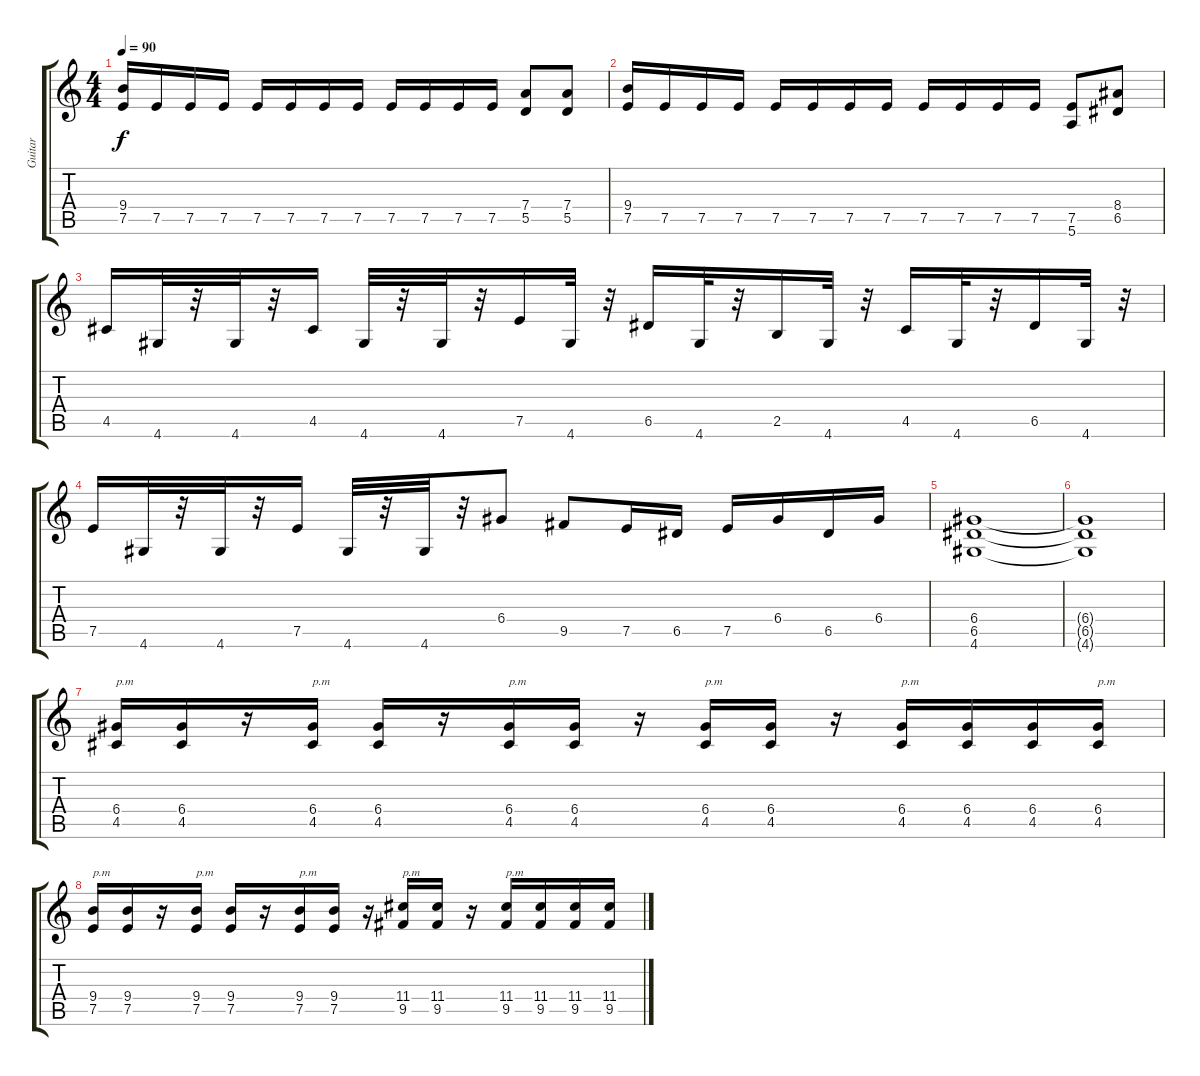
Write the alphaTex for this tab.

\track ("Guitar" "Guitar") {instrument distortionguitar}
\staff {score tabs}
\tuning (E4 B3 G3 D3 A2 E2) {hide}
\ts (4 4)
\tempo 90
\clef g2
\ks c
(9.4 7.5).16{dy f} 7.5.16 7.5.16 7.5.16 7.5.16 7.5.16 7.5.16 7.5.16 7.5.16 7.5.16 7.5.16 7.5.16 (7.4 5.5).8 (7.4 5.5).8 |
(9.4 7.5).16 7.5.16 7.5.16 7.5.16 7.5.16 7.5.16 7.5.16 7.5.16 7.5.16 7.5.16 7.5.16 7.5.16 (7.5 5.6).8 (8.4 6.5).8 |
4.5.16 4.6.32 r.32 4.6.32 r.32 4.5.16 4.6.32 r.32 4.6.32 r.32 7.5.16 4.6.32 r.32 6.5.16 4.6.32 r.32 2.5.16 4.6.32 r.32 4.5.16 4.6.32 r.32 6.5.16 4.6.32 r.32 |
7.5.16 4.6.32 r.32 4.6.32 r.32 7.5.16 4.6.32 r.32 4.6.32 r.32 6.4.8 9.5.8 7.5.16 6.5.16 7.5.16 6.4.16 6.5.16 6.4.16 |
(6.4 6.5 4.6).1 |
(6.4{t} 6.5{t} 4.6{t}).1 |
(6.4 4.5).16{txt "p.m"} (6.4 4.5).16 r.16 (6.4 4.5).16{txt "p.m"} (6.4 4.5).16 r.16 (6.4 4.5).16{txt "p.m"} (6.4 4.5).16 r.16 (6.4 4.5).16{txt "p.m"} (6.4 4.5).16 r.16 (6.4 4.5).16{txt "p.m"} (6.4 4.5).16 (6.4 4.5).16 (6.4 4.5).16{txt "p.m"} |
(9.4 7.5).16{txt "p.m"} (9.4 7.5).16 r.16 (9.4 7.5).16{txt "p.m"} (9.4 7.5).16 r.16 (9.4 7.5).16{txt "p.m"} (9.4 7.5).16 r.16 (11.4 9.5).16{txt "p.m"} (11.4 9.5).16 r.16 (11.4 9.5).16{txt "p.m"} (11.4 9.5).16 (11.4 9.5).16 (11.4 9.5).16
